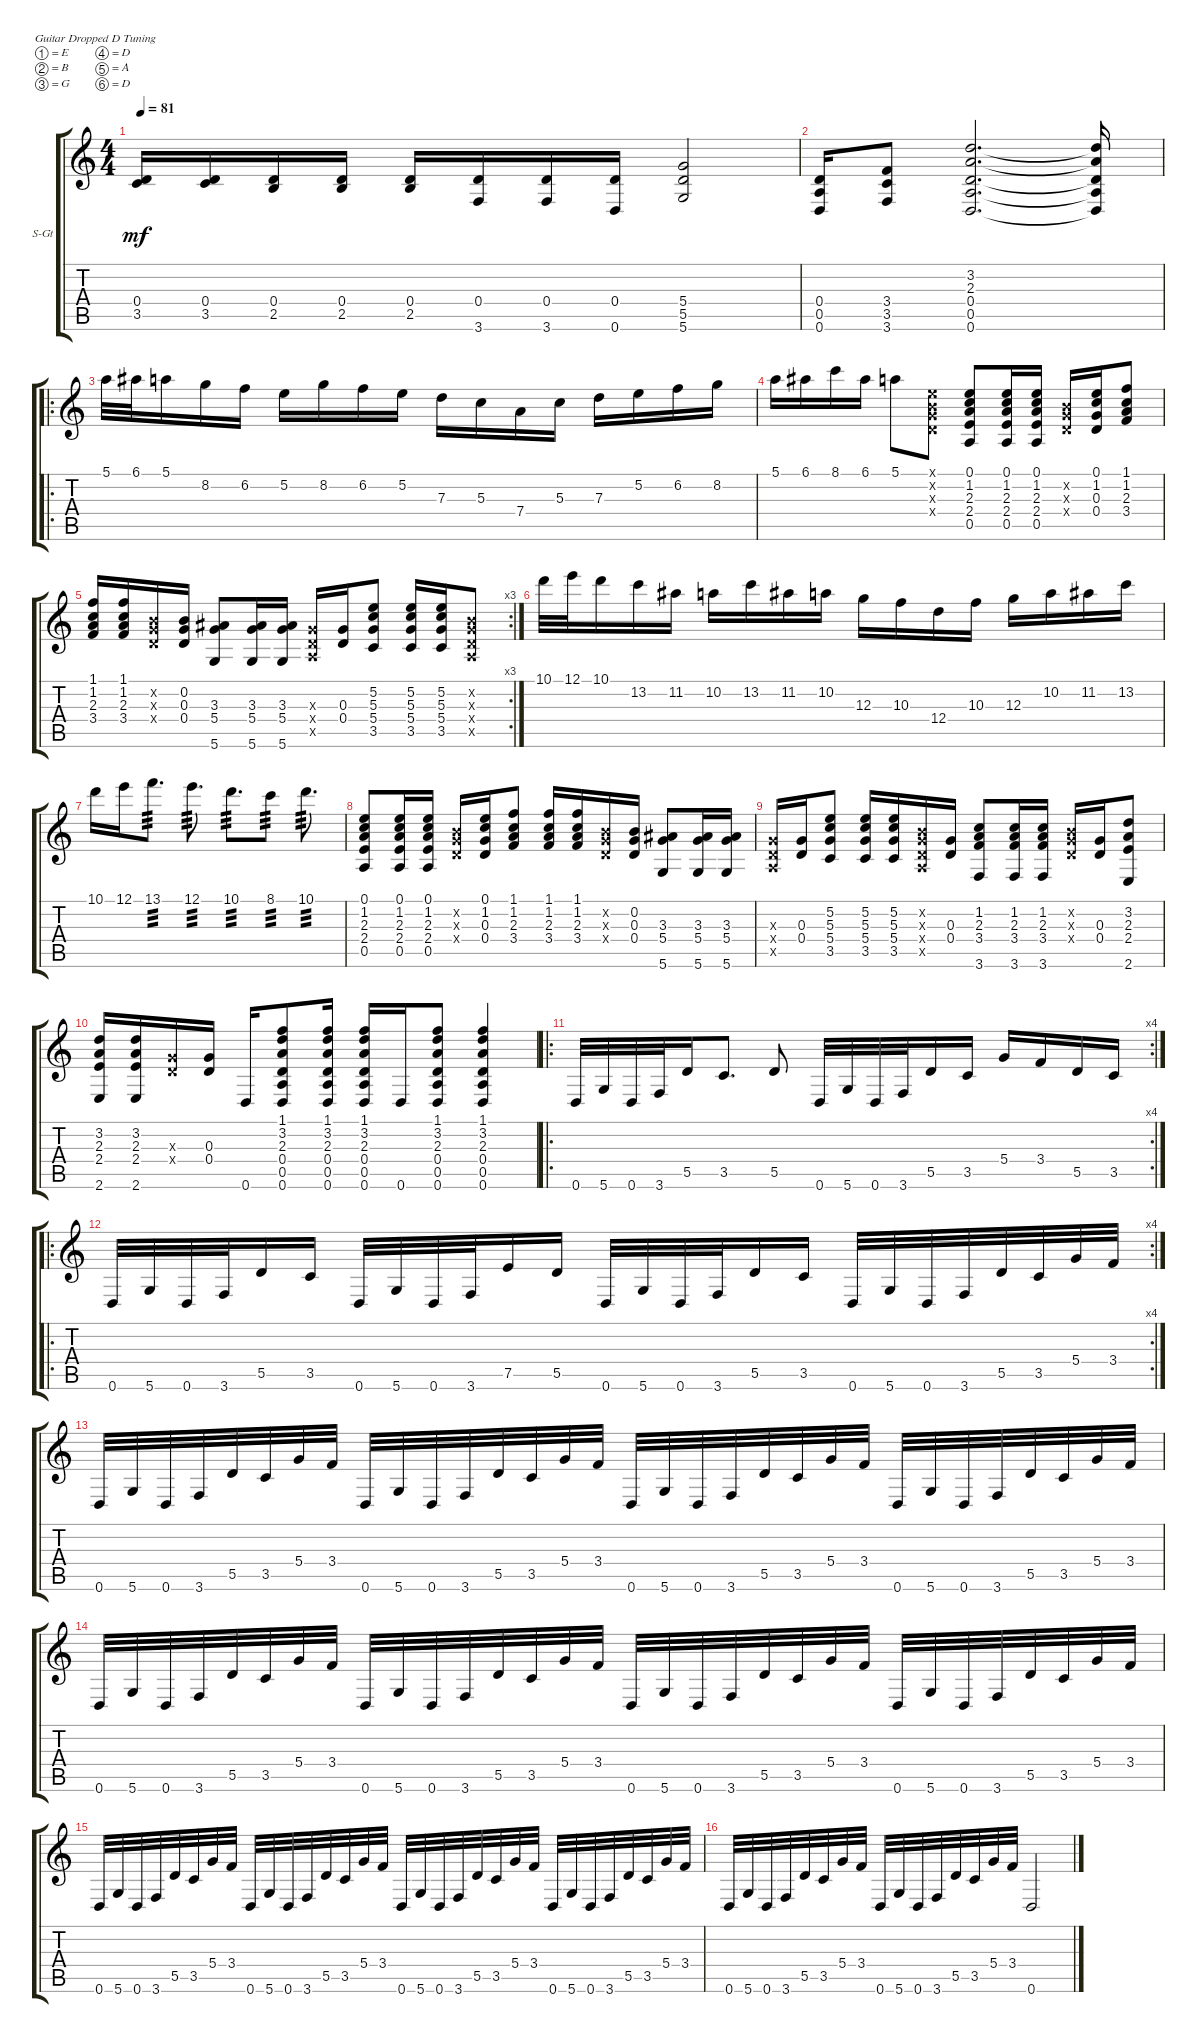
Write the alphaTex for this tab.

\defaultSystemsLayout 4
\bracketExtendMode groupsimilarinstruments
\firstSystemTrackNameOrientation horizontal
\otherSystemsTrackNameOrientation horizontal
\track ("Steel Guitar" "S-Gt") {instrument acousticguitarsteel}
\staff {score tabs}
\tuning (E4 B3 G3 D3 A2 D2)
\ts (4 4)
\tempo 81
\clef g2
\ks c
(3.5 0.4).16{dy mf} (3.5 0.4).16 (2.5 0.4).16 (2.5 0.4).16 (2.5 0.4).16 (3.6 0.4).16 (3.6 0.4).16 (0.6 0.4).16 (5.6 5.5 5.4).2 |
(0.6 0.5 0.4).16 (3.4 3.5 3.6).8 (3.2 2.3 0.4 0.5 0.6).2{d} (0.6{t} 0.5{t} 0.4{t} 2.3{t} 3.2{t}).16 |
\ro
5.1.32 6.1.32 5.1.16 8.2.16 6.2.16 5.2.16 8.2.16 6.2.16 5.2.16 7.3.16 5.3.16 7.4.16 5.3.16 7.3.16 5.2.16 6.2.16 8.2.16 |
5.1.16 6.1.16 8.1.16 6.1.16 5.1.8 (0.1{x} 0.2{x} 0.3{x} 0.4{x}).8 (0.1 1.2 2.3 2.4 0.5).8 (0.5 2.4 2.3 1.2 0.1).16 (0.1 1.2 2.3 2.4 0.5).16 (0.4{x} 0.3{x} 0.2{x}).16 (0.1 1.2 0.3 0.4).16 (1.1 1.2 2.3 3.4).8 |
\rc 3
(3.4 2.3 1.2 1.1).16 (1.1 1.2 2.3 3.4).16 (0.4{x} 0.3{x} 0.2{x}).16 (0.2 0.3 0.4).16 (5.6 5.4 3.3).8 (3.3 5.4 5.6).16 (5.6 5.4 3.3).16 (0.3{x} 0.4{x} 0.5{x}).16 (0.3 0.4).16 (3.5 5.4 5.3 5.2).8 (5.2 5.3 5.4 3.5).16 (3.5 5.4 5.3 5.2).16 (0.5{x} 0.4{x} 0.3{x} 0.2{x}).8 |
10.1.32 12.1.32 10.1.16 13.2.16 11.2.16 10.2.16 13.2.16 11.2.16 10.2.16 12.3.16 10.3.16 12.4.16 10.3.16 12.3.16 10.2.16 11.2.16 13.2.16 |
10.1.16 12.1.16 13.1.8{d tp 3} 12.1.8{d tp 3} 10.1.8{d tp 3} 8.1.8{tp 3} 10.1.8{d tp 3} |
(0.1 1.2 2.3 2.4 0.5).8 (0.5 2.4 2.3 1.2 0.1).16 (0.1 1.2 2.3 2.4 0.5).16 (0.4{x} 0.3{x} 0.2{x}).16 (0.1 1.2 0.3 0.4).16 (1.1 1.2 2.3 3.4).8 (3.4 2.3 1.2 1.1).16 (1.1 1.2 2.3 3.4).16 (0.4{x} 0.3{x} 0.2{x}).16 (0.2 0.3 0.4).16 (5.6 5.4 3.3).8 (3.3 5.4 5.6).16 (5.6 5.4 3.3).16 |
(0.3{x} 0.4{x} 0.5{x}).16 (0.3 0.4).16 (3.5 5.4 5.3 5.2).8 (5.2 5.3 5.4 3.5).16 (3.5 5.4 5.3 5.2).16 (0.5{x} 0.4{x} 0.3{x} 0.2{x}).16 (0.3 0.4).16 (1.2 2.3 3.4 3.6).8 (3.6 3.4 2.3 1.2).16 (1.2 2.3 3.4 3.6).16 (0.4{x} 0.3{x} 0.2{x}).16 (0.3 0.4).16 (3.2 2.3 2.4 2.6).8 |
(2.6 2.4 2.3 3.2).16 (3.2 2.3 2.4 2.6).16 (0.3{x} 0.4{x}).16 (0.4 0.3).16 0.6.16 (0.6 0.5 0.4 2.3 3.2 1.1).8 (1.1 3.2 2.3 0.4 0.5 0.6).16 (1.1 3.2 2.3 0.4 0.5 0.6).16 0.6.16 (0.6 0.5 0.4 2.3 3.2 1.1).8 (1.1 3.2 2.3 0.4 0.5 0.6).4 |
\ro
\rc 4
0.6.32 5.6.32 0.6.32 3.6.32 5.5.16 3.5.8{d} 5.5.8 0.6.32 5.6.32 0.6.32 3.6.32 5.5.16 3.5.16 5.4.16 3.4.16 5.5.16 3.5.16 |
\ro
\rc 4
0.6.32 5.6.32 0.6.32 3.6.32 5.5.16 3.5.16 0.6.32 5.6.32 0.6.32 3.6.32 7.5.16 5.5.16 0.6.32 5.6.32 0.6.32 3.6.32 5.5.16 3.5.16 0.6.32 5.6.32 0.6.32 3.6.32 5.5.32 3.5.32 5.4.32 3.4.32 |
0.6.32 5.6.32 0.6.32 3.6.32 5.5.32 3.5.32 5.4.32 3.4.32 0.6.32 5.6.32 0.6.32 3.6.32 5.5.32 3.5.32 5.4.32 3.4.32 0.6.32 5.6.32 0.6.32 3.6.32 5.5.32 3.5.32 5.4.32 3.4.32 0.6.32 5.6.32 0.6.32 3.6.32 5.5.32 3.5.32 5.4.32 3.4.32 |
0.6.32 5.6.32 0.6.32 3.6.32 5.5.32 3.5.32 5.4.32 3.4.32 0.6.32 5.6.32 0.6.32 3.6.32 5.5.32 3.5.32 5.4.32 3.4.32 0.6.32 5.6.32 0.6.32 3.6.32 5.5.32 3.5.32 5.4.32 3.4.32 0.6.32 5.6.32 0.6.32 3.6.32 5.5.32 3.5.32 5.4.32 3.4.32 |
0.6.32 5.6.32 0.6.32 3.6.32 5.5.32 3.5.32 5.4.32 3.4.32 0.6.32 5.6.32 0.6.32 3.6.32 5.5.32 3.5.32 5.4.32 3.4.32 0.6.32 5.6.32 0.6.32 3.6.32 5.5.32 3.5.32 5.4.32 3.4.32 0.6.32 5.6.32 0.6.32 3.6.32 5.5.32 3.5.32 5.4.32 3.4.32 |
0.6.32 5.6.32 0.6.32 3.6.32 5.5.32 3.5.32 5.4.32 3.4.32 0.6.32 5.6.32 0.6.32 3.6.32 5.5.32 3.5.32 5.4.32 3.4.32 0.6.2
